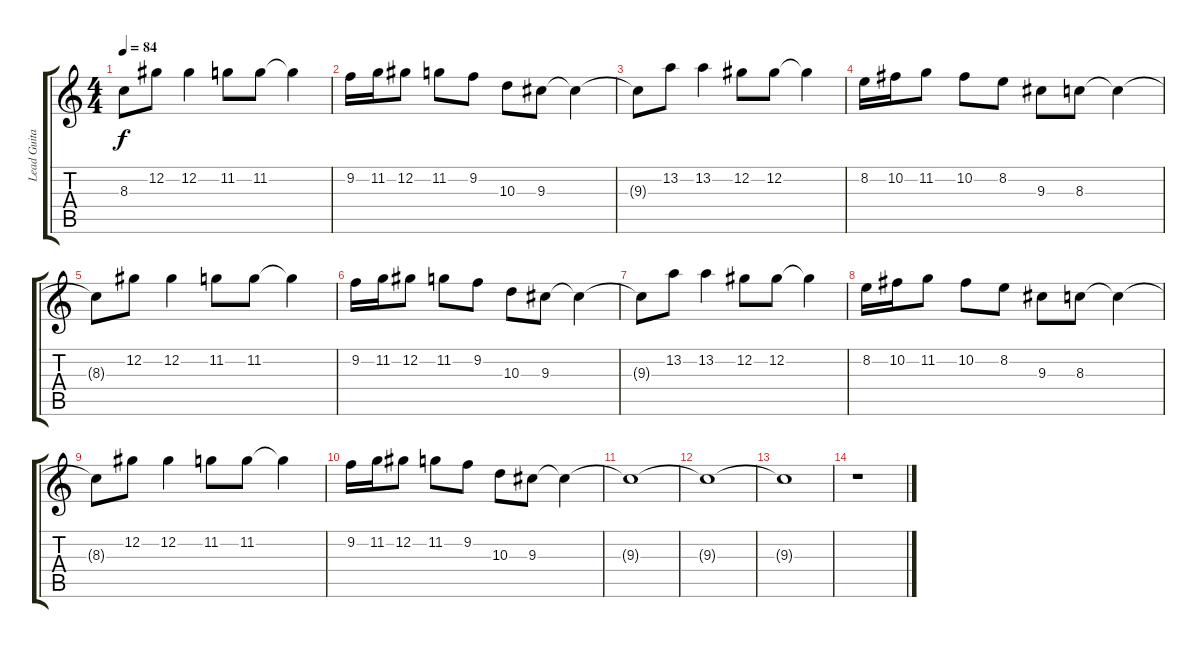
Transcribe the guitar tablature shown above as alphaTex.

\track ("Lead Guitar" "Lead Guita") {instrument distortionguitar}
\staff {score tabs}
\tuning (Db4 Ab3 E3 B2 Gb2 Db2) {hide}
\ts (4 4)
\tempo 84
\clef g2
\ks c
8.3{t}.8{dy f} 12.2.8 12.2.4 11.2.8 11.2.8 11.2{t}.4 |
9.2.16 11.2.16 12.2.8 11.2.8 9.2.8 10.3.8 9.3.8 9.3{t}.4 |
9.3{t}.8 13.2.8 13.2.4 12.2.8 12.2.8 12.2{t}.4 |
8.2.16 10.2.16 11.2.8 10.2.8 8.2.8 9.3.8 8.3.8 8.3{t}.4 |
8.3{t}.8 12.2.8 12.2.4 11.2.8 11.2.8 11.2{t}.4 |
9.2.16 11.2.16 12.2.8 11.2.8 9.2.8 10.3.8 9.3.8 9.3{t}.4 |
9.3{t}.8 13.2.8 13.2.4 12.2.8 12.2.8 12.2{t}.4 |
8.2.16 10.2.16 11.2.8 10.2.8 8.2.8 9.3.8 8.3.8 8.3{t}.4 |
8.3{t}.8 12.2.8 12.2.4 11.2.8 11.2.8 11.2{t}.4 |
9.2.16 11.2.16 12.2.8 11.2.8 9.2.8 10.3.8 9.3.8 9.3{t}.4 |
9.3{t}.1 |
9.3{t}.1 |
9.3{t}.1 |
r.1
